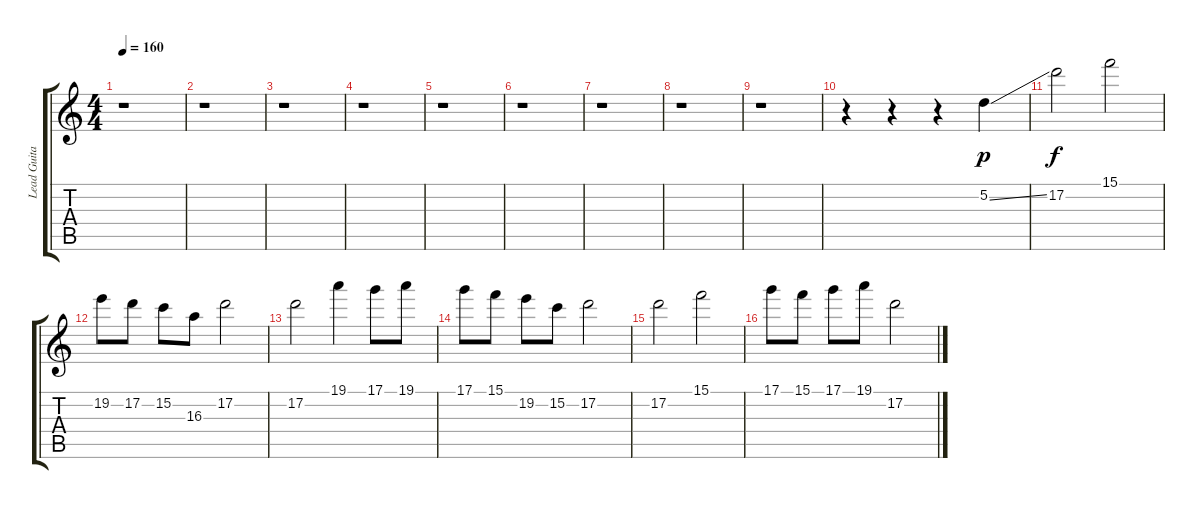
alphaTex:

\track ("Lead Guitar" "Lead Guita") {instrument distortionguitar}
\staff {score tabs}
\tuning (D4 A3 F3 C3 G2 D2) {hide}
\ts (4 4)
\tempo 160
\clef g2
\ks c
r.1{dy p} |
r.1 |
r.1 |
r.1 |
r.1 |
r.1 |
r.1 |
r.1 |
r.1 |
r.4 r.4 r.4 5.2{ss}.4 |
17.2.2{dy f} 15.1.2 |
19.2.8 17.2.8 15.2.8 16.3.8 17.2.2 |
17.2.2 19.1.4 17.1.8 19.1.8 |
17.1.8 15.1.8 19.2.8 15.2.8 17.2.2 |
17.2.2 15.1.2 |
17.1.8 15.1.8 17.1.8 19.1.8 17.2.2
